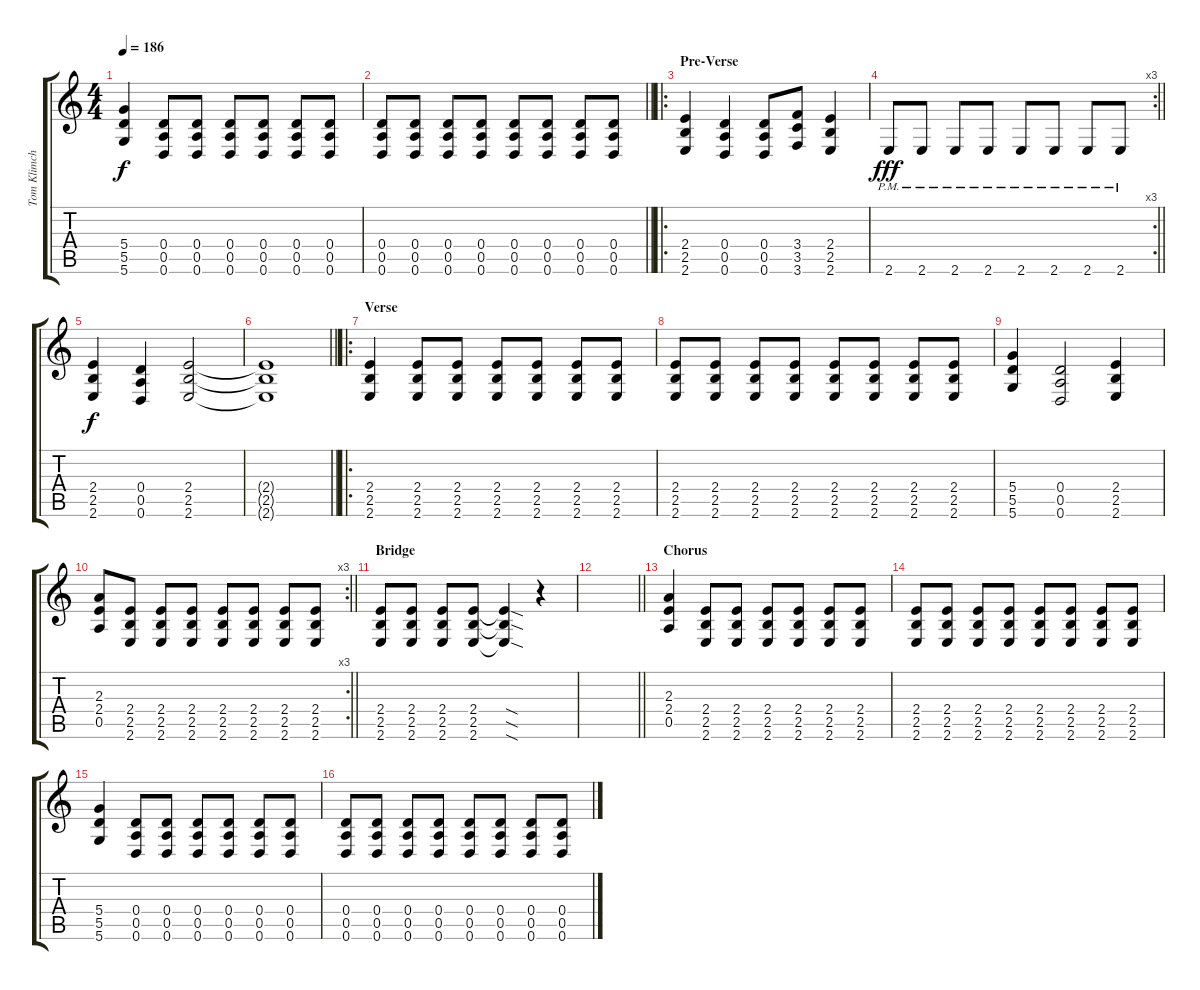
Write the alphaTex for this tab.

\track ("Tom Klimchuck" "Tom Klimch") {instrument distortionguitar}
\staff {score tabs}
\tuning (E4 B3 G3 D3 A2 D2) {hide}
\ts (4 4)
\tempo 186
\clef g2
\ks c
(5.4 5.5 5.6).4{dy f} (0.4 0.5 0.6).8 (0.4 0.5 0.6).8 (0.4 0.5 0.6).8 (0.4 0.5 0.6).8 (0.4 0.5 0.6).8 (0.4 0.5 0.6).8 |
\barLineRight lightlight
(0.4 0.5 0.6).8 (0.4 0.5 0.6).8 (0.4 0.5 0.6).8 (0.4 0.5 0.6).8 (0.4 0.5 0.6).8 (0.4 0.5 0.6).8 (0.4 0.5 0.6).8 (0.4 0.5 0.6).8 |
\ro
\section ("" "Pre-Verse")
(2.4 2.5 2.6).4 (0.4 0.5 0.6).4 (0.4 0.5 0.6).8 (3.4 3.5 3.6).8 (2.4 2.5 2.6).4 |
\rc 3
\barLineRight lightlight
2.6{pm}.8{dy fff} 2.6{pm}.8 2.6{pm}.8 2.6{pm}.8 2.6{pm}.8 2.6{pm}.8 2.6{pm}.8 2.6{pm}.8 |
(2.4 2.5 2.6).4{dy f} (0.4 0.5 0.6).4 (2.4 2.5 2.6).2 |
\barLineRight lightlight
(2.4{t} 2.5{t} 2.6{t}).1 |
\ro
\section ("" "Verse")
(2.4 2.5 2.6).4 (2.4 2.5 2.6).8 (2.4 2.5 2.6).8 (2.4 2.5 2.6).8 (2.4 2.5 2.6).8 (2.4 2.5 2.6).8 (2.4 2.5 2.6).8 |
(2.4 2.5 2.6).8 (2.4 2.5 2.6).8 (2.4 2.5 2.6).8 (2.4 2.5 2.6).8 (2.4 2.5 2.6).8 (2.4 2.5 2.6).8 (2.4 2.5 2.6).8 (2.4 2.5 2.6).8 |
(5.4 5.5 5.6).4 (0.4 0.5 0.6).2 (2.4 2.5 2.6).4 |
\rc 3
\barLineRight lightlight
(2.3 2.4 0.5).8 (2.4 2.5 2.6).8 (2.4 2.5 2.6).8 (2.4 2.5 2.6).8 (2.4 2.5 2.6).8 (2.4 2.5 2.6).8 (2.4 2.5 2.6).8 (2.4 2.5 2.6).8 |
\section ("" "Bridge")
(2.4 2.5 2.6).8 (2.4 2.5 2.6).8 (2.4 2.5 2.6).8 (2.4 2.5 2.6).8 (2.4{sod t} 2.5{sod t} 2.6{sod t}).4 r.4 |
\barLineRight lightlight
|
\section ("" "Chorus")
(2.3 2.4 0.5).4 (2.4 2.5 2.6).8 (2.4 2.5 2.6).8 (2.4 2.5 2.6).8 (2.4 2.5 2.6).8 (2.4 2.5 2.6).8 (2.4 2.5 2.6).8 |
(2.4 2.5 2.6).8 (2.4 2.5 2.6).8 (2.4 2.5 2.6).8 (2.4 2.5 2.6).8 (2.4 2.5 2.6).8 (2.4 2.5 2.6).8 (2.4 2.5 2.6).8 (2.4 2.5 2.6).8 |
(5.4 5.5 5.6).4 (0.4 0.5 0.6).8 (0.4 0.5 0.6).8 (0.4 0.5 0.6).8 (0.4 0.5 0.6).8 (0.4 0.5 0.6).8 (0.4 0.5 0.6).8 |
(0.4 0.5 0.6).8 (0.4 0.5 0.6).8 (0.4 0.5 0.6).8 (0.4 0.5 0.6).8 (0.4 0.5 0.6).8 (0.4 0.5 0.6).8 (0.4 0.5 0.6).8 (0.4 0.5 0.6).8
